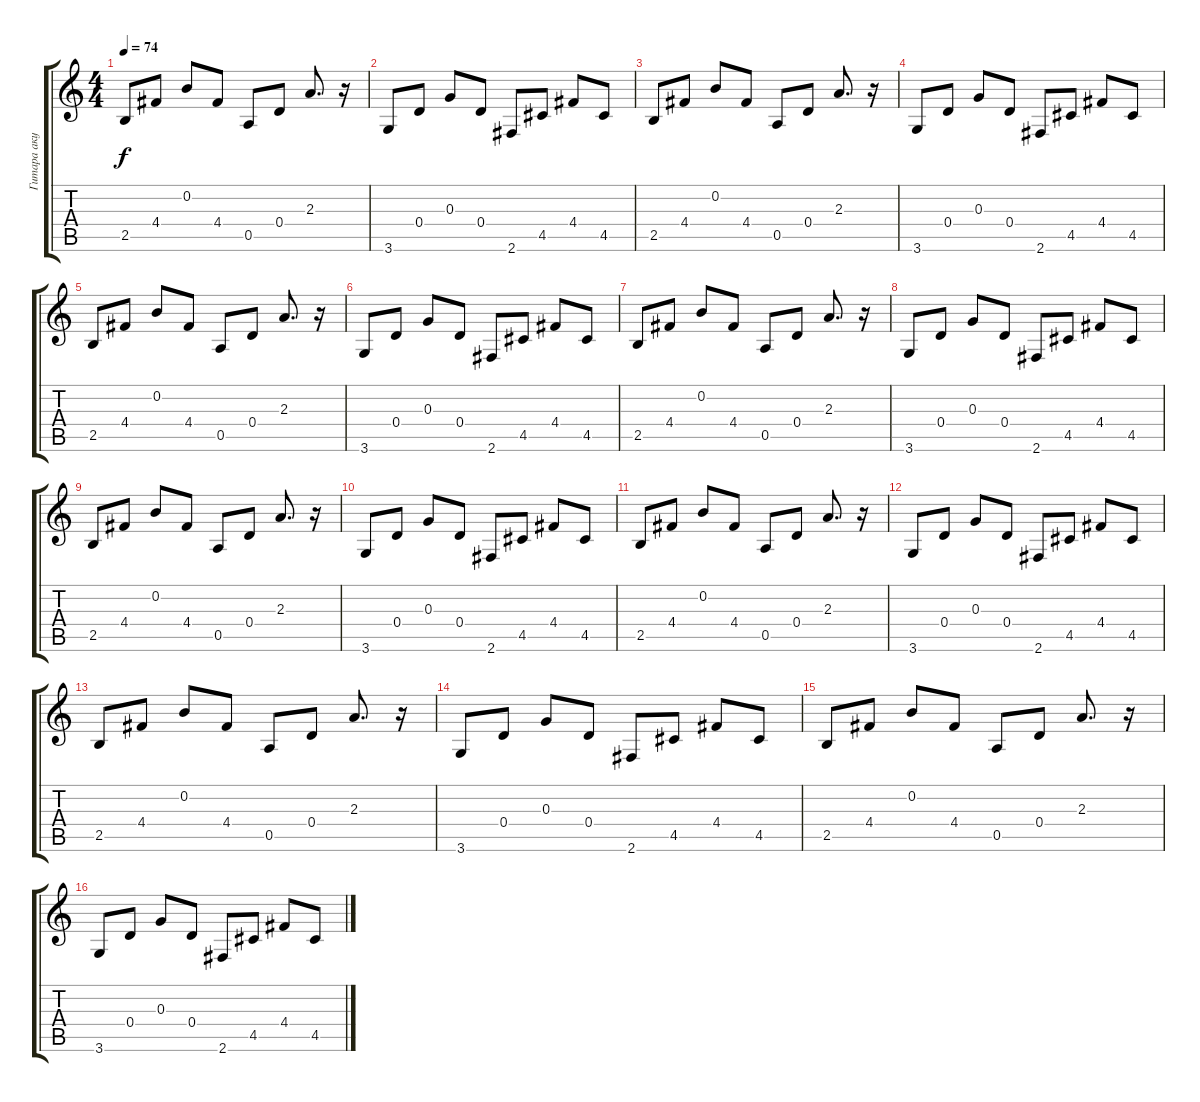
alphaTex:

\track ("Гитара акустическая." "Гитара аку") {instrument acousticguitarsteel}
\staff {score tabs}
\tuning (E4 B3 G3 D3 A2 E2) {hide}
\ts (4 4)
\tempo 74
\clef g2
\ks c
2.5.8{dy f} 4.4.8 0.2.8 4.4.8 0.5.8 0.4.8 2.3.8{d} r.16 |
3.6.8 0.4.8 0.3.8 0.4.8 2.6.8 4.5.8 4.4.8 4.5.8 |
2.5.8 4.4.8 0.2.8 4.4.8 0.5.8 0.4.8 2.3.8{d} r.16 |
3.6.8 0.4.8 0.3.8 0.4.8 2.6.8 4.5.8 4.4.8 4.5.8 |
2.5.8 4.4.8 0.2.8 4.4.8 0.5.8 0.4.8 2.3.8{d} r.16 |
3.6.8 0.4.8 0.3.8 0.4.8 2.6.8 4.5.8 4.4.8 4.5.8 |
2.5.8 4.4.8 0.2.8 4.4.8 0.5.8 0.4.8 2.3.8{d} r.16 |
3.6.8 0.4.8 0.3.8 0.4.8 2.6.8 4.5.8 4.4.8 4.5.8 |
2.5.8 4.4.8 0.2.8 4.4.8 0.5.8 0.4.8 2.3.8{d} r.16 |
3.6.8 0.4.8 0.3.8 0.4.8 2.6.8 4.5.8 4.4.8 4.5.8 |
2.5.8 4.4.8 0.2.8 4.4.8 0.5.8 0.4.8 2.3.8{d} r.16 |
3.6.8 0.4.8 0.3.8 0.4.8 2.6.8 4.5.8 4.4.8 4.5.8 |
2.5.8 4.4.8 0.2.8 4.4.8 0.5.8 0.4.8 2.3.8{d} r.16 |
3.6.8 0.4.8 0.3.8 0.4.8 2.6.8 4.5.8 4.4.8 4.5.8 |
2.5.8 4.4.8 0.2.8 4.4.8 0.5.8 0.4.8 2.3.8{d} r.16 |
3.6.8 0.4.8 0.3.8 0.4.8 2.6.8 4.5.8 4.4.8 4.5.8
